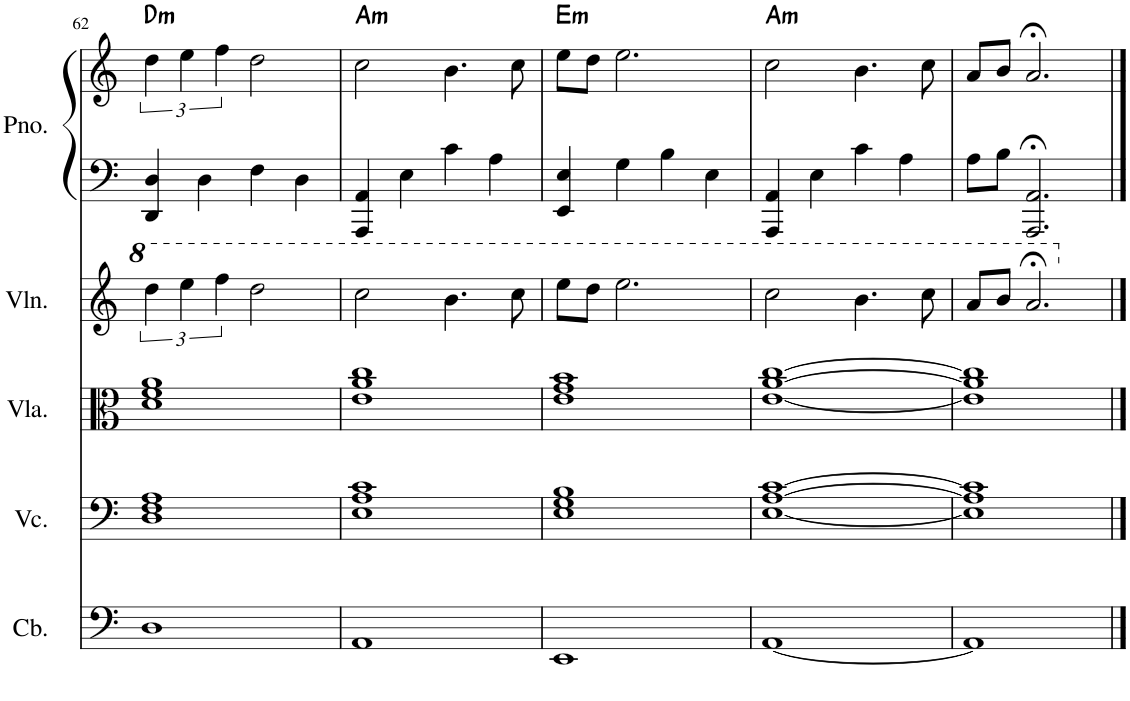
**kern	**kern	**kern	**kern	**kern	**kern	**harte
*part5	*part4	*part3	*part2	*part1	*part1	*part1
*staff6	*staff5	*staff4	*staff3	*staff2	*staff1	*
*I"Kontrabas	*I"Violončelo	*I"Viola	*I"Husle	*I"Piano	*	*
*	*	*I'Vla.	*	*I'Pno.	*	*
!!LO:PB:g=z
*clefF4	*clefF4	*clefC3	*clefG2	*clefF4	*clefG2	*
*Trd7c12	*	*	*	*	*	*
*k[]	*k[]	*k[]	*k[]	*k[]	*k[]	*
*M4/4	*M4/4	*M4/4	*M4/4	*M4/4	*M4/4	*
=62	=62	=62	=62	=62	=62	=62
!	!	!	!	!	!	!LO:H:kt=m
1D	1D 1F 1A	1d 1f 1a	6ddd\	4DD/ 4D/	6dd\	D:min
.	.	.	6eee\	.	6ee\	.
.	.	.	.	4D\	.	.
.	.	.	6fff\	.	6ff\	.
.	.	.	2ddd\	4F\	2dd\	.
.	.	.	.	4D\	.	.
=63	=63	=63	=63	=63	=63	=63
!	!	!	!	!	!	!LO:H:kt=m
1AA	1E 1A 1c	1e 1a 1cc	2ccc\	4AAA/ 4AA/	2cc\	A:min
.	.	.	.	4E\	.	.
.	.	.	4.bb\	4c\	4.b\	.
.	.	.	.	4A\	.	.
.	.	.	8ccc\	.	8cc\	.
=64	=64	=64	=64	=64	=64	=64
!	!	!	!	!	!	!LO:H:kt=m
1EE	1E 1G 1B	1e 1g 1b	8eee\L	4EE/ 4E/	8ee\L	E:min
.	.	.	8ddd\J	.	8dd\J	.
.	.	.	2.eee\	4G\	2.ee\	.
.	.	.	.	4B\	.	.
.	.	.	.	4E\	.	.
=65	=65	=65	=65	=65	=65	=65
!	!	!	!	!	!	!LO:H:kt=m
[1AA	[1E [1A [1c	[1e [1a [1cc	2ccc\	4AAA/ 4AA/	2cc\	A:min
.	.	.	.	4E\	.	.
.	.	.	4.bb\	4c\	4.b\	.
.	.	.	.	4A\	.	.
.	.	.	8ccc\	.	8cc\	.
=66	=66	=66	=66	=66	=66	=66
1AA]	1E] 1A] 1c]	1e] 1a] 1cc]	8aa/L	8A\L	8a/L	.
.	.	.	8bb/J	8B\J	8b/J	.
.	.	.	2.aa;</	2.AAA/;< 2.AA/;<	2.a;</	.
==	==	==	==	==	==	==
*-	*-	*-	*-	*-	*-	*-
